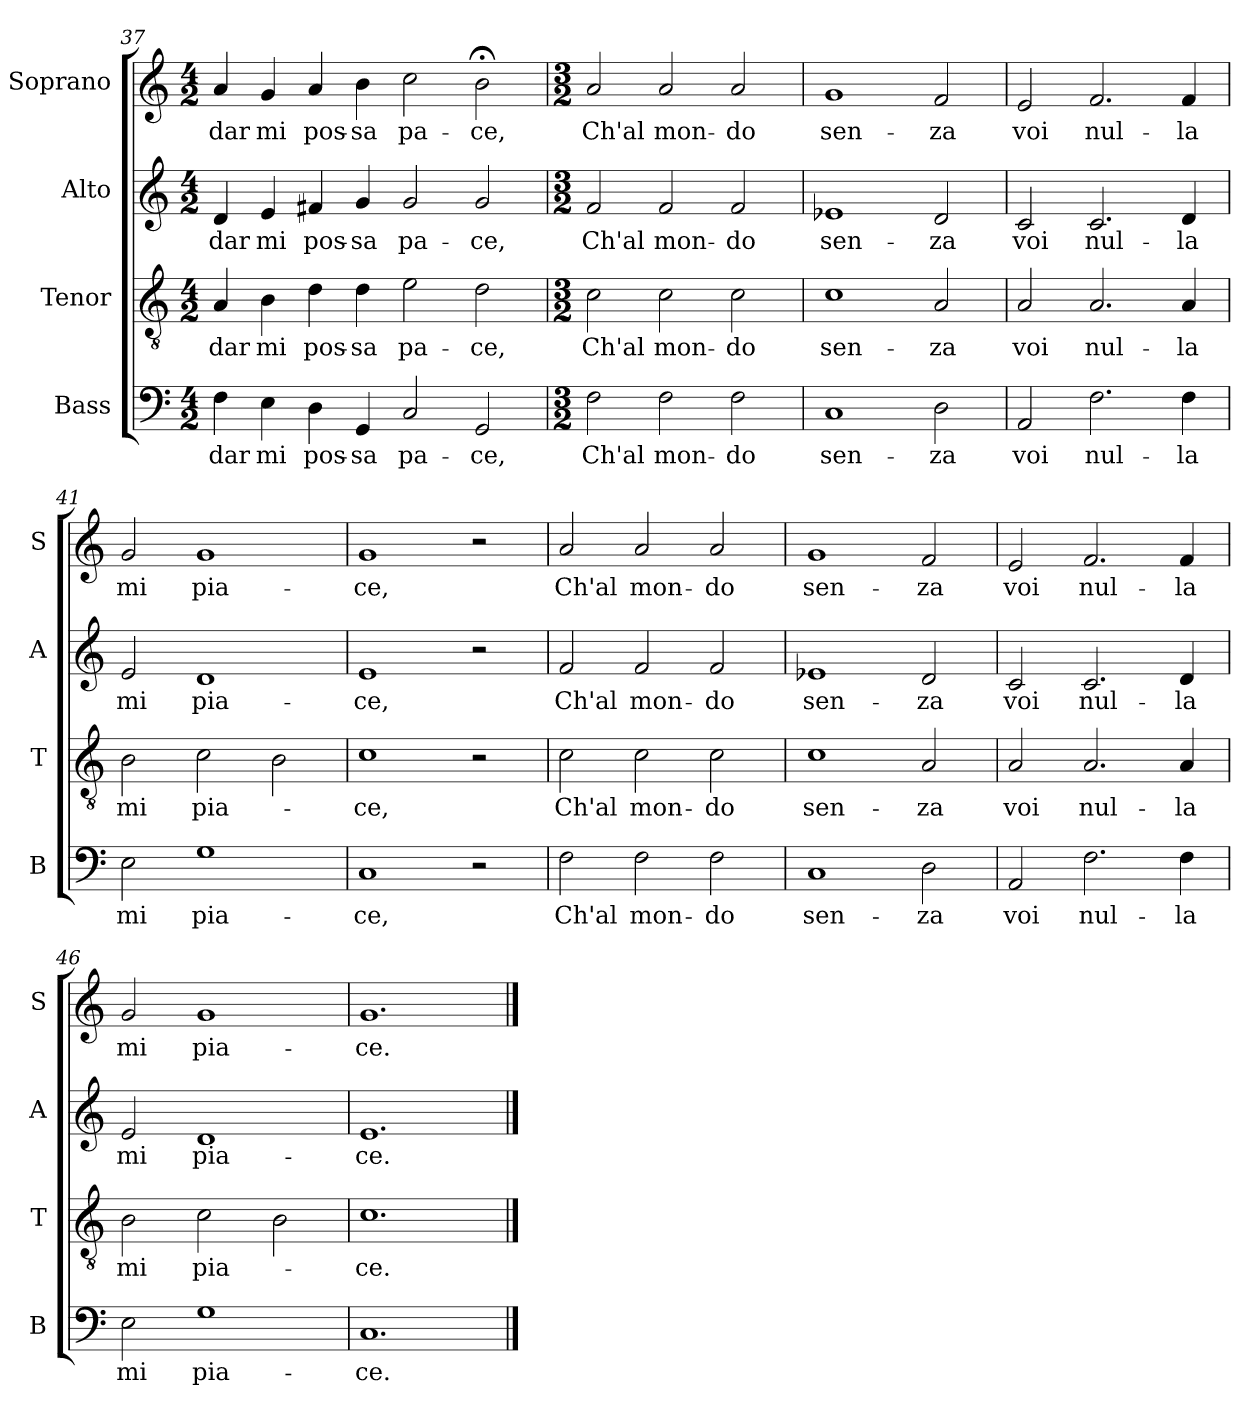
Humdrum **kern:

**kern	**text	**kern	**text	**kern	**text	**kern	**text
*part4	*part4	*part3	*part3	*part2	*part2	*part1	*part1
*staff4	*staff4	*staff3	*staff3	*staff2	*staff2	*staff1	*staff1
*I"Bass	*	*I"Tenor	*	*I"Alto	*	*I"Soprano	*
*I'B	*	*I'T	*	*I'A	*	*I'S	*
*clefF4	*	*clefGv2	*	*clefG2	*	*clefG2	*
*k[]	*	*k[]	*	*k[]	*	*k[]	*
*C:	*	*C:	*	*C:	*	*C:	*
*M4/2	*	*M4/2	*	*M4/2	*	*M4/2	*
=37	=37	=37	=37	=37	=37	=37	=37
!	!LO:LY:b	!	!LO:LY:b	!	!LO:LY:b	!	!LO:LY:b
4F\	dar	4A/	dar	4d/	dar	4a/	dar
!	!LO:LY:b	!	!LO:LY:b	!	!LO:LY:b	!	!LO:LY:b
4E\	mi	4B\	mi	4e/	mi	4g/	mi
!	!LO:LY:b	!	!LO:LY:b	!	!LO:LY:b	!	!LO:LY:b
4D\	pos-	4d\	pos-	4f#X/	pos-	4a/	pos-
!	!LO:LY:b	!	!LO:LY:b	!	!LO:LY:b	!	!LO:LY:b
4GG/	-sa	4d\	-sa	4g/	-sa	4b\	-sa
!	!LO:LY:b	!	!LO:LY:b	!	!LO:LY:b	!	!LO:LY:b
2C/	pa-	2e\	pa-	2g/	pa-	2cc\	pa-
!	!LO:LY:b	!	!LO:LY:b	!	!LO:LY:b	!	!LO:LY:b
2GG/	-ce,	2d\	-ce,	2g/	-ce,	2b;<\	-ce,
=38	=38	=38	=38	=38	=38	=38	=38
*M3/2	*	*M3/2	*	*M3/2	*	*M3/2	*
!	!LO:LY:b	!	!LO:LY:b	!	!LO:LY:b	!	!LO:LY:b
2F\	Ch'al	2c\	Ch'al	2f/	Ch'al	2a/	Ch'al
!	!LO:LY:b	!	!LO:LY:b	!	!LO:LY:b	!	!LO:LY:b
2F\	mon-	2c\	mon-	2f/	mon-	2a/	mon-
!	!LO:LY:b	!	!LO:LY:b	!	!LO:LY:b	!	!LO:LY:b
2F\	-do	2c\	-do	2f/	-do	2a/	-do
=39	=39	=39	=39	=39	=39	=39	=39
!	!LO:LY:b	!	!LO:LY:b	!	!LO:LY:b	!	!LO:LY:b
1C	sen-	1c	sen-	1e-X	sen-	1g	sen-
!	!LO:LY:b	!	!LO:LY:b	!	!LO:LY:b	!	!LO:LY:b
2D\	-za	2A/	-za	2d/	-za	2f/	-za
=40	=40	=40	=40	=40	=40	=40	=40
!	!LO:LY:b	!	!LO:LY:b	!	!LO:LY:b	!	!LO:LY:b
2AA/	voi	2A/	voi	2c/	voi	2e/	voi
!	!LO:LY:b	!	!LO:LY:b	!	!LO:LY:b	!	!LO:LY:b
2.F\	nul-	2.A/	nul-	2.c/	nul-	2.f/	nul-
!	!LO:LY:b	!	!LO:LY:b	!	!LO:LY:b	!	!LO:LY:b
4F\	-la	4A/	-la	4d/	-la	4f/	-la
!!LO:LB:g=z
=41	=41	=41	=41	=41	=41	=41	=41
!	!LO:LY:b	!	!LO:LY:b	!	!LO:LY:b	!	!LO:LY:b
2E\	mi	2B\	mi	2e/	mi	2g/	mi
!	!LO:LY:b	!	!LO:LY:b	!	!LO:LY:b	!	!LO:LY:b
1G	pia-	2c\	pia-	1d	pia-	1g	pia-
.	.	2B\	.	.	.	.	.
=42	=42	=42	=42	=42	=42	=42	=42
!	!LO:LY:b	!	!LO:LY:b	!	!LO:LY:b	!	!LO:LY:b
1C	-ce,	1c	-ce,	1e	-ce,	1g	-ce,
2r	.	2r	.	2r	.	2r	.
=43	=43	=43	=43	=43	=43	=43	=43
!	!LO:LY:b	!	!LO:LY:b	!	!LO:LY:b	!	!LO:LY:b
2F\	Ch'al	2c\	Ch'al	2f/	Ch'al	2a/	Ch'al
!	!LO:LY:b	!	!LO:LY:b	!	!LO:LY:b	!	!LO:LY:b
2F\	mon-	2c\	mon-	2f/	mon-	2a/	mon-
!	!LO:LY:b	!	!LO:LY:b	!	!LO:LY:b	!	!LO:LY:b
2F\	-do	2c\	-do	2f/	-do	2a/	-do
=44	=44	=44	=44	=44	=44	=44	=44
!	!LO:LY:b	!	!LO:LY:b	!	!LO:LY:b	!	!LO:LY:b
1C	sen-	1c	sen-	1e-X	sen-	1g	sen-
!	!LO:LY:b	!	!LO:LY:b	!	!LO:LY:b	!	!LO:LY:b
2D\	-za	2A/	-za	2d/	-za	2f/	-za
=45	=45	=45	=45	=45	=45	=45	=45
!	!LO:LY:b	!	!LO:LY:b	!	!LO:LY:b	!	!LO:LY:b
2AA/	voi	2A/	voi	2c/	voi	2e/	voi
!	!LO:LY:b	!	!LO:LY:b	!	!LO:LY:b	!	!LO:LY:b
2.F\	nul-	2.A/	nul-	2.c/	nul-	2.f/	nul-
!	!LO:LY:b	!	!LO:LY:b	!	!LO:LY:b	!	!LO:LY:b
4F\	-la	4A/	-la	4d/	-la	4f/	-la
=46	=46	=46	=46	=46	=46	=46	=46
!	!LO:LY:b	!	!LO:LY:b	!	!LO:LY:b	!	!LO:LY:b
2E\	mi	2B\	mi	2e/	mi	2g/	mi
!	!LO:LY:b	!	!LO:LY:b	!	!LO:LY:b	!	!LO:LY:b
1G	pia-	2c\	pia-	1d	pia-	1g	pia-
.	.	2B\	.	.	.	.	.
=47	=47	=47	=47	=47	=47	=47	=47
!	!LO:LY:b	!	!LO:LY:b	!	!LO:LY:b	!	!LO:LY:b
1.C	-ce.	1.c	-ce.	1.e	-ce.	1.g	-ce.
==	==	==	==	==	==	==	==
*-	*-	*-	*-	*-	*-	*-	*-
